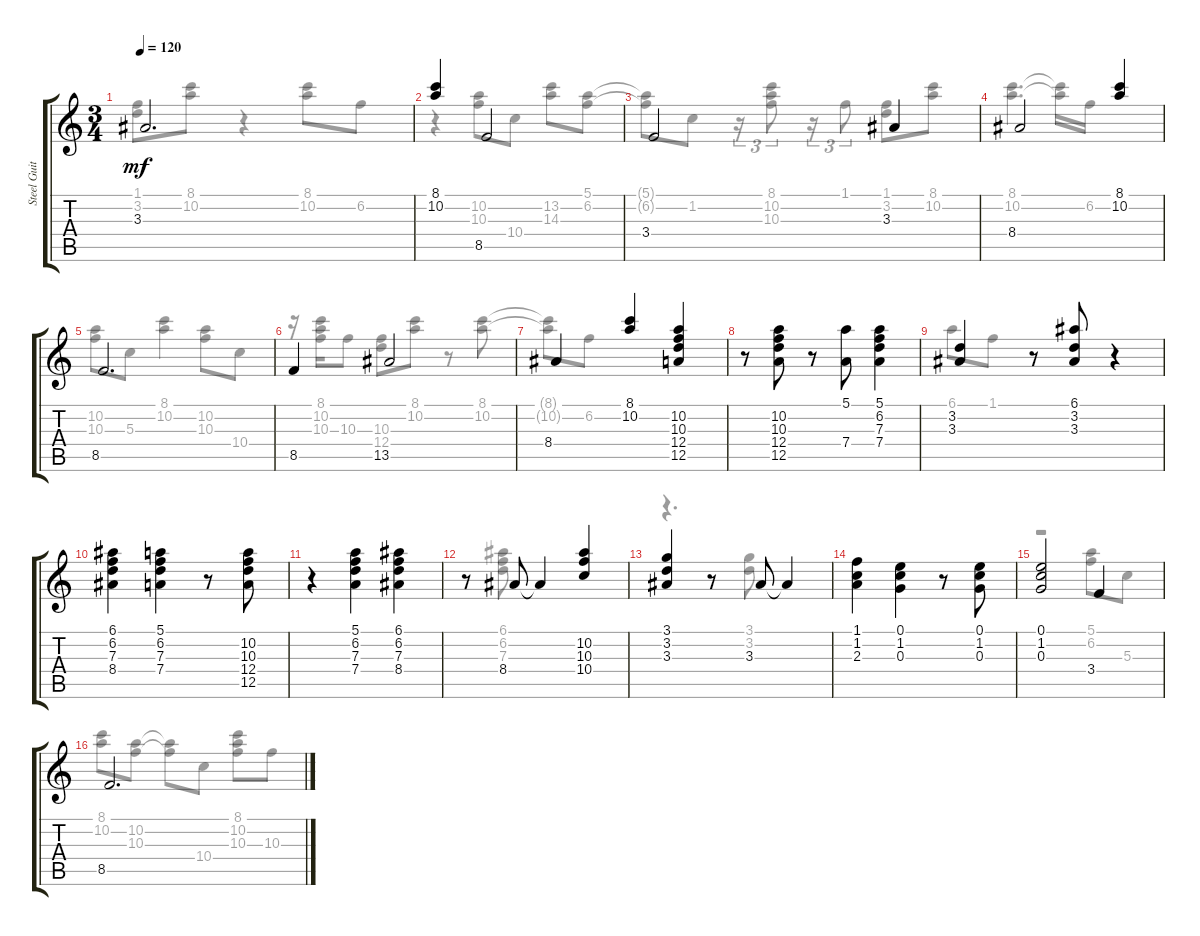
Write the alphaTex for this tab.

\track ("Steel Guitar" "Steel Guit") {instrument acousticguitarsteel}
\staff {score tabs}
\tuning (E4 B3 G3 D3 A2 E2) {hide}
\voice
\ts (3 4)
\tempo 120
\clef g2
\ks aminor
3.3.2{d dy mf} |
(8.1 10.2).4 8.5.2 |
3.4.2 3.3.4 |
8.4.2 (8.1 10.2).4 |
8.5.2{d} |
8.5.4 13.5.2 |
8.4.4 (8.1 10.2).4 (10.2 10.3 12.4 12.5).4 |
r.8 (10.2 10.3 12.4 12.5).8 r.8 (5.1 7.4).8 (5.1 6.2 7.3 7.4).4 |
(3.2 3.3).4 r.8 (6.1 3.2 3.3).8 r.4 |
(6.1 6.2 7.3 8.4).4 (5.1 6.2 7.3 7.4).4 r.8 (10.2 10.3 12.4 12.5).8 |
r.4 (5.1 6.2 7.3 7.4).4 (6.1 6.2 7.3 8.4).4 |
r.8 8.4.8 8.4{t}.4 (10.2 10.3 10.4).4 |
(3.1 3.2 3.3).4 r.8 3.3.8 3.3{t}.4 |
(1.1 1.2 2.3).4 (0.1 1.2 0.3).4 r.8 (0.1 1.2 0.3).8 |
(0.1 1.2 0.3).2 3.4.4 |
8.5.2{d}
\voice
\clef g2
\ottava regular
\simile none
\ks aminor
(1.1 3.2).8{dy mf} (8.1 10.2).8 r.4 (8.1 10.2).8 6.2.8 |
r.4 (10.2 10.3).8 10.4.8 (13.2 14.3).8 (5.1 6.2).8 |
(5.1{t} 6.2{t}).8 1.2.8 r.16{tu (3 2)} (8.1 10.2 10.3).8{tu (3 2)} r.16{tu (3 2)} 1.1.8{tu (3 2)} (1.1 3.2).8 (8.1 10.2).8 |
(8.1 10.2).4{d} (8.1{t} 10.2{t}).16 6.2.16 |
(10.2 10.3).8 5.3.8 (8.1 10.2).4 (10.2 10.3).8 10.4.8 |
r.16 (8.1 10.2 10.3).16 10.3.8 (10.3 12.4).8 (8.1 10.2).8 r.8 (8.1 10.2).8 |
(8.1{t} 10.2{t}).8 6.2.8 |
|
6.1.8 1.1.8 |
|
|
r.8 (6.1 6.2 7.3).8 |
r.4{d} (3.1 3.2).8 |
|
r.2 (5.1 6.2).8 5.3.8 |
(8.1 10.2).8 (10.2 10.3).8 (10.2{t} 10.3{t}).8 10.4.8 (8.1 10.2 10.3).8 10.3.8
